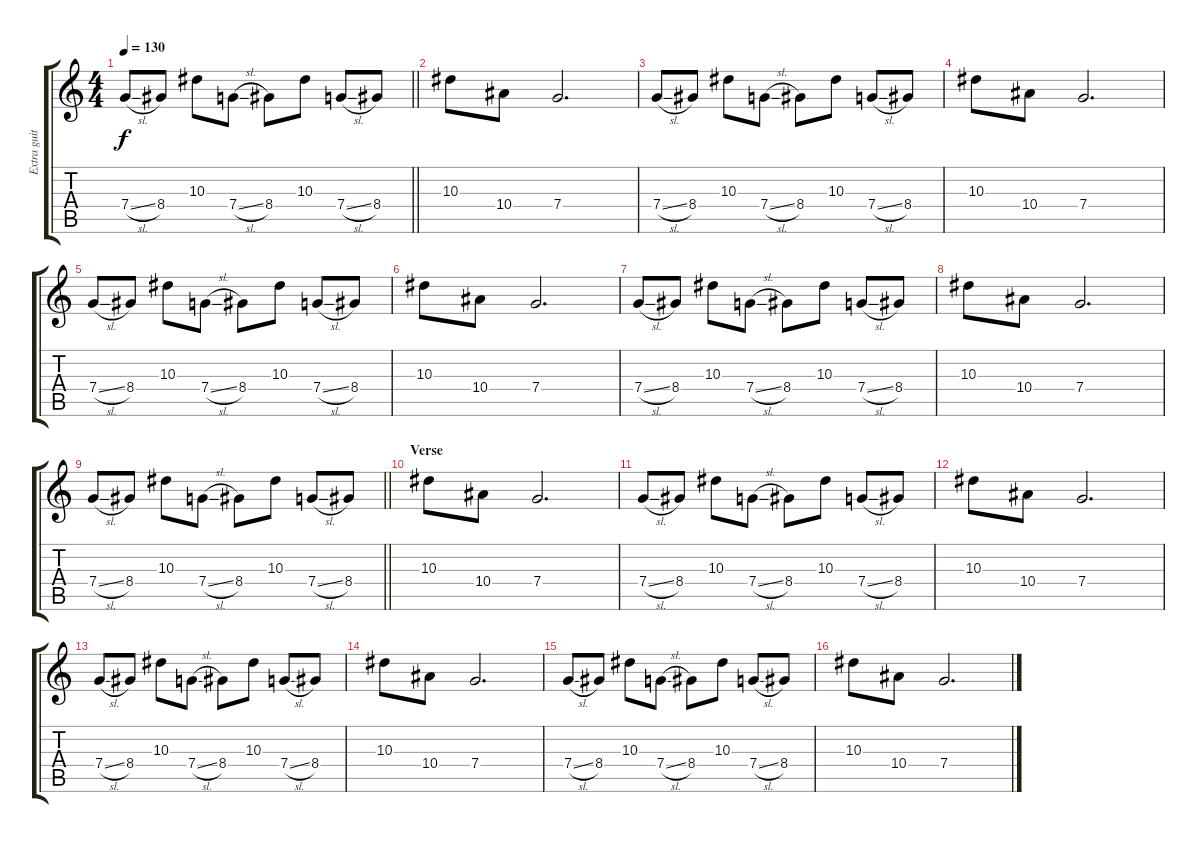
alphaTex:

\track ("Extra guitar 1" "Extra guit") {instrument electricguitarjazz}
\staff {score tabs}
\tuning (D4 A3 F3 C3 G2 C2) {hide}
\ts (4 4)
\tempo 130
\clef g2
\barLineRight lightlight
\ks c
7.4{sl}.8{dy f} 8.4.8 10.3.8 7.4{sl}.8 8.4.8 10.3.8 7.4{sl}.8 8.4.8 |
10.3.8 10.4.8 7.4.2{d} |
7.4{sl}.8 8.4.8 10.3.8 7.4{sl}.8 8.4.8 10.3.8 7.4{sl}.8 8.4.8 |
10.3.8 10.4.8 7.4.2{d} |
7.4{sl}.8 8.4.8 10.3.8 7.4{sl}.8 8.4.8 10.3.8 7.4{sl}.8 8.4.8 |
10.3.8 10.4.8 7.4.2{d} |
7.4{sl}.8 8.4.8 10.3.8 7.4{sl}.8 8.4.8 10.3.8 7.4{sl}.8 8.4.8 |
10.3.8 10.4.8 7.4.2{d} |
\barLineRight lightlight
7.4{sl}.8 8.4.8 10.3.8 7.4{sl}.8 8.4.8 10.3.8 7.4{sl}.8 8.4.8 |
\section ("" "Verse")
10.3.8 10.4.8 7.4.2{d} |
7.4{sl}.8 8.4.8 10.3.8 7.4{sl}.8 8.4.8 10.3.8 7.4{sl}.8 8.4.8 |
10.3.8 10.4.8 7.4.2{d} |
7.4{sl}.8 8.4.8 10.3.8 7.4{sl}.8 8.4.8 10.3.8 7.4{sl}.8 8.4.8 |
10.3.8 10.4.8 7.4.2{d} |
7.4{sl}.8 8.4.8 10.3.8 7.4{sl}.8 8.4.8 10.3.8 7.4{sl}.8 8.4.8 |
10.3.8 10.4.8 7.4.2{d}
